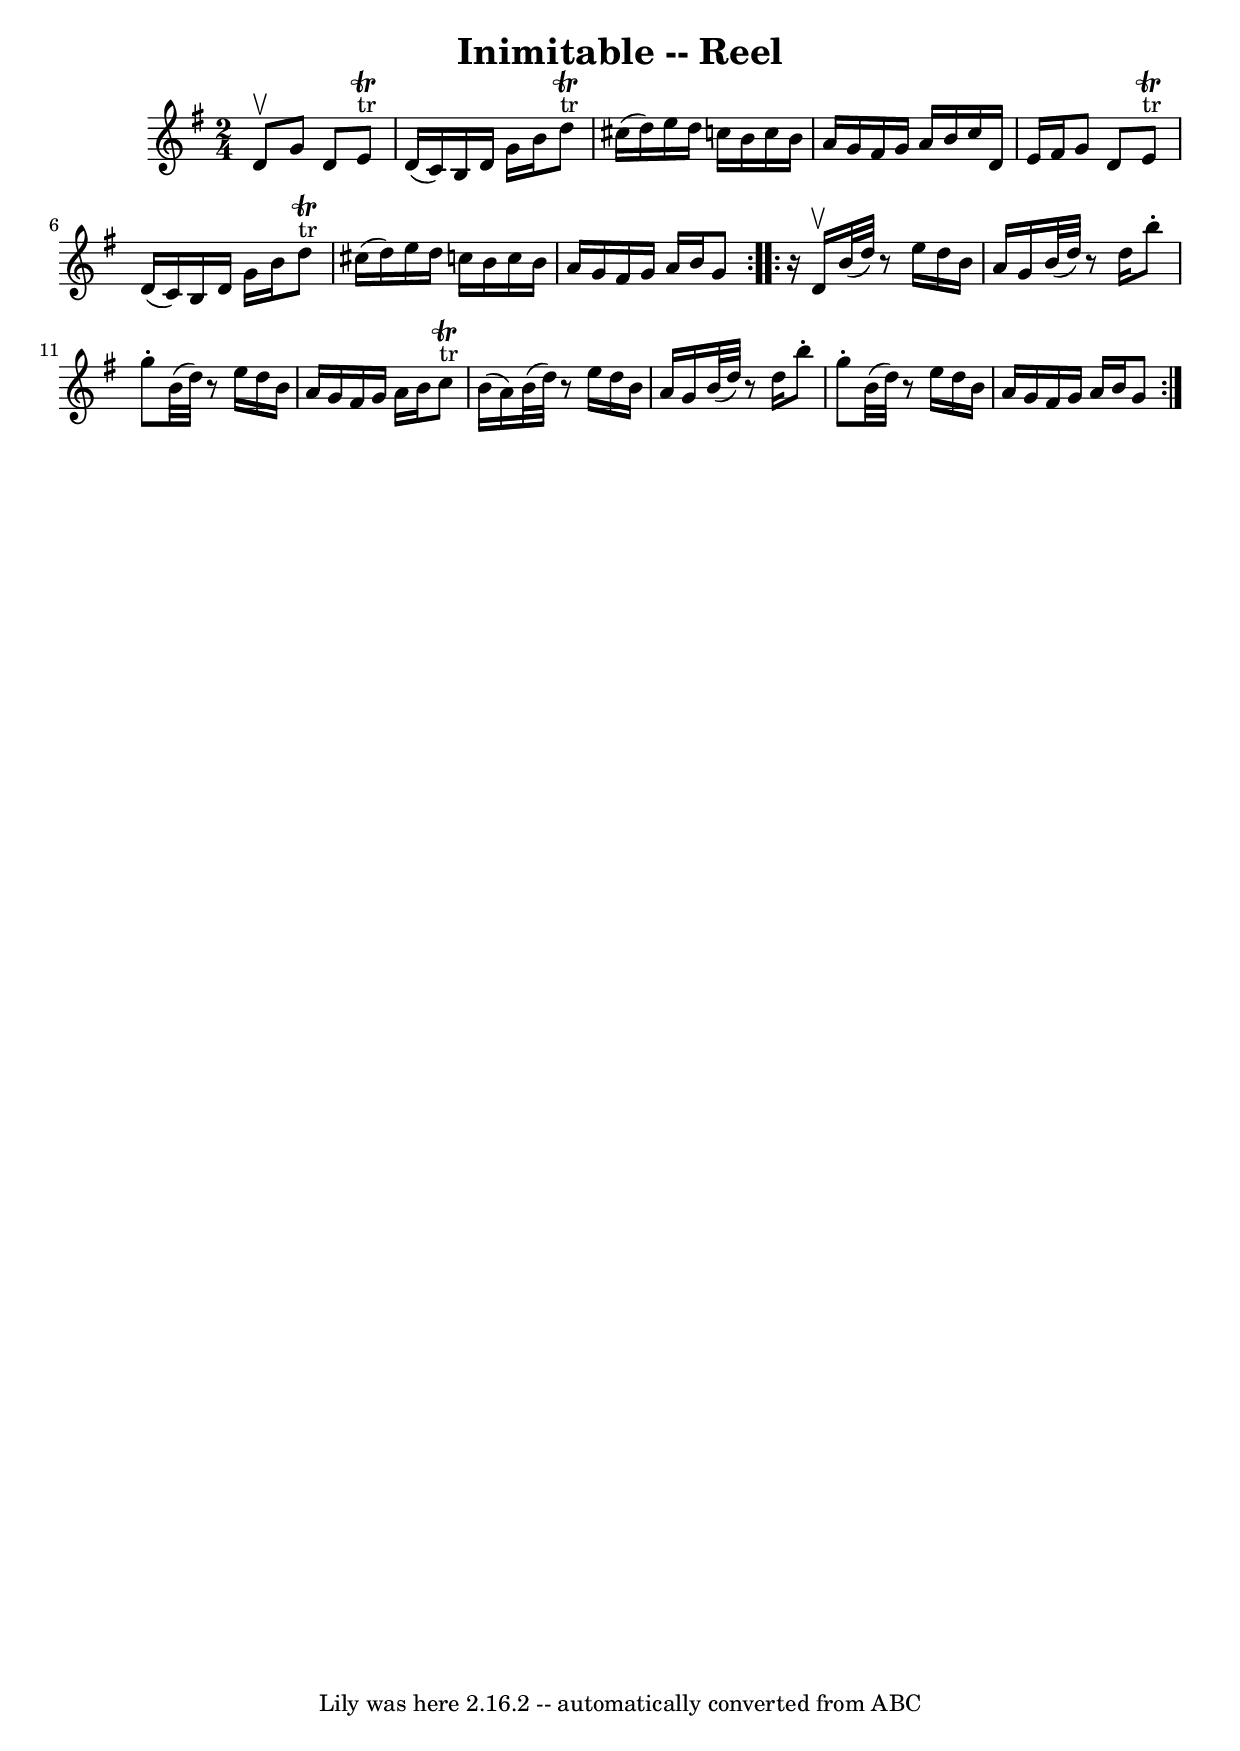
\version "2.16.2"
\include "Mammoth.ily"
\header {
  %% book = "Ryan's Mammoth Collection"
  crossRefNumber = "1"
  footnotes = "\\\\274"
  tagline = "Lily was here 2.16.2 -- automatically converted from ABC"
  title = "Inimitable -- Reel"

}
voicedefault =  {



  \repeat volta 2 {

    \time 2/4 
    \key g \major
 d'8^\upbow |
    g'8 d'8 e'8 
    ^"tr"^\trill d'16 (c'16)   |
    b16 d'16 g'16 b'16      
    d''8^"tr"^\trill cis''16 (d''16)   |
    e''16 d''16 c''!16 
    b'16 c''16 b'16 a'16 g'16    |
    fis'16 g'16 a'16   
    b'16 c''16 d'16 e'16 fis'16    |
    g'8 d'8 e'8 
    ^"tr"^\trill d'16 (c'16)   |
    b16 d'16 g'16 b'16      
    d''8^"tr"^\trill cis''16 (d''16)   |
    e''16 d''16 c''!16 
    b'16 c''16 b'16 a'16 g'16    |
    fis'16 g'16 a'16   
    b'16 g'8  
  }     
  \repeat volta 2 {
    r16 d'16^\upbow |
    b'32 (
    d''32)   r8 e''16 d''16 b'16 a'16 g'16    |
    b'32 (
    d''32)   r8 d''16 b''8 -. g''8 -.   |
    b'32 (d''32)   
    r8 e''16 d''16 b'16 a'16 g'16    |
    fis'16 g'16    
    a'16 b'16 c''8^"tr"^\trill b'16 (a'16)   |
    b'32 (
    d''32)   r8 e''16 d''16 b'16 a'16 g'16    |
    b'32 (
    d''32)   r8 d''16 b''8 -. g''8 -.   |
    b'32 (d''32)   
    r8 e''16 d''16 b'16 a'16 g'16    |
    fis'16 g'16    
    a'16 b'16 g'8  
  }   

}

\score{
  <<

    \context Staff="default"
    {
      \voicedefault 
      
    }

  >>
  \layout {
    
  }
  \midi {
  }

}
